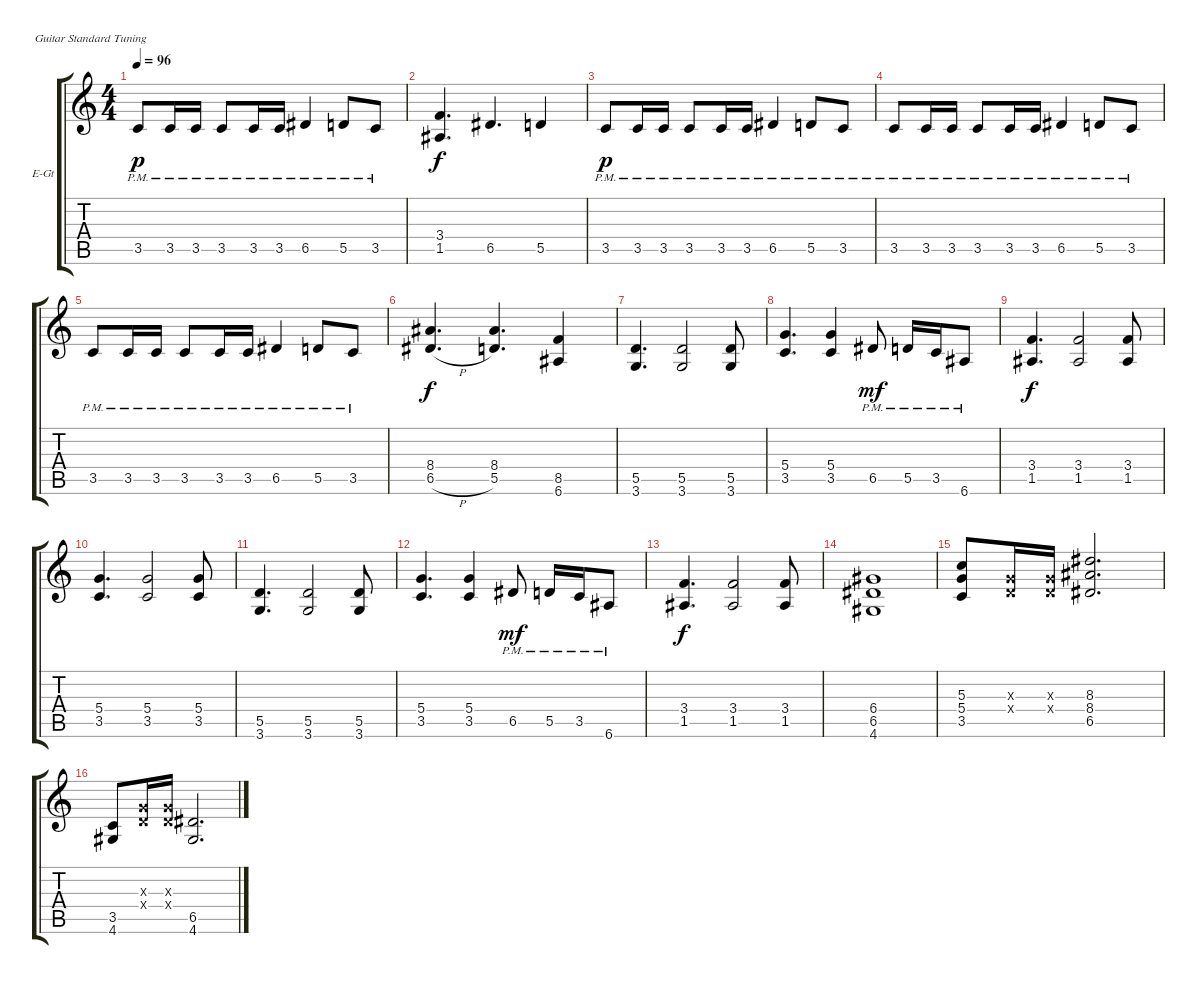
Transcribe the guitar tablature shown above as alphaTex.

\defaultSystemsLayout 4
\bracketExtendMode groupsimilarinstruments
\firstSystemTrackNameOrientation horizontal
\otherSystemsTrackNameOrientation horizontal
\track ("Herman Frank" "E-Gt") {instrument distortionguitar}
\staff {score tabs}
\tuning (E4 B3 G3 D3 A2 E2)
\ts (4 4)
\tempo 96
\clef g2
\ks c
3.5{pm}.8{dy p} 3.5{pm}.16 3.5{pm}.16 3.5{pm}.8 3.5{pm}.16 3.5{pm}.16 6.5{pm}.4 5.5{pm}.8 3.5{pm}.8 |
(1.5 3.4).4{d dy f} 6.5.4{d} 5.5.4 |
3.5{pm}.8{dy p} 3.5{pm}.16 3.5{pm}.16 3.5{pm}.8 3.5{pm}.16 3.5{pm}.16 6.5{pm}.4 5.5{pm}.8 3.5{pm}.8 |
3.5{pm}.8 3.5{pm}.16 3.5{pm}.16 3.5{pm}.8 3.5{pm}.16 3.5{pm}.16 6.5{pm}.4 5.5{pm}.8 3.5{pm}.8 |
3.5{pm}.8 3.5{pm}.16 3.5{pm}.16 3.5{pm}.8 3.5{pm}.16 3.5{pm}.16 6.5{pm}.4 5.5{pm}.8 3.5{pm}.8 |
(6.5{h} 8.4).4{d dy f} (8.4 5.5).4{d} (8.5 6.6).4 |
(5.5 3.6).4{d} (5.5 3.6).2 (3.6 5.5).8 |
(3.5 5.4).4{d} (3.5 5.4).4 6.5{pm}.8{dy mf} 5.5{pm}.16 3.5{pm}.16 6.6{pm}.8 |
(1.5 3.4).4{d dy f} (1.5 3.4).2 (1.5 3.4).8 |
(3.5 5.4).4{d} (3.5 5.4).2 (3.5 5.4).8 |
(5.5 3.6).4{d} (5.5 3.6).2 (3.6 5.5).8 |
(3.5 5.4).4{d} (3.5 5.4).4 6.5{pm}.8{dy mf} 5.5{pm}.16 3.5{pm}.16 6.6{pm}.8 |
(1.5 3.4).4{d dy f} (1.5 3.4).2 (1.5 3.4).8 |
(4.6 6.5 6.4).1 |
(5.4 5.3 3.5).8 (0.4{x} 0.3{x}).16 (0.4{x} 0.3{x}).16 (8.4 8.3 6.5).2{d} |
(4.6 3.5).8 (0.3{x} 0.4{x}).16 (0.4{x} 0.3{x}).16 (4.6 6.5).2{d}
